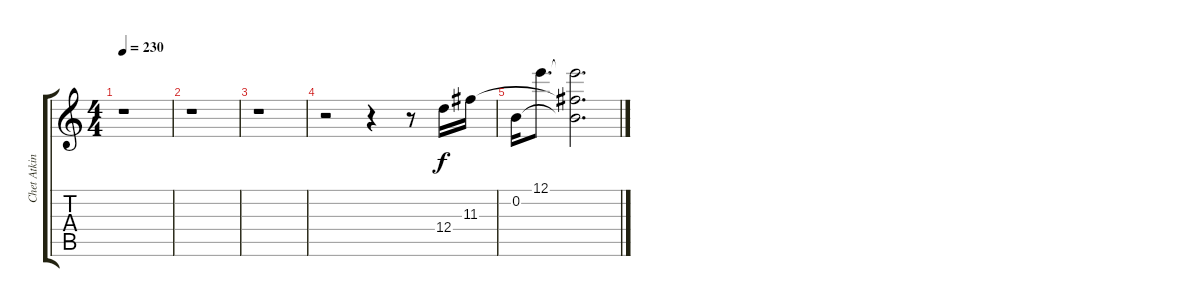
\track ("Chet Atkins" "Chet Atkin") {instrument electricguitarjazz}
\staff {score tabs}
\tuning (E4 B3 G3 D3 A2 E2) {hide}
\ts (4 4)
\tempo 230
\clef g2
\ks c
r.1{dy f} |
r.1 |
r.1 |
r.2 r.4 r.8 12.4.16 11.3.16 |
0.2.16 12.1.8{d} (12.1{t} 0.2{t} 11.3{t}).2{d}
